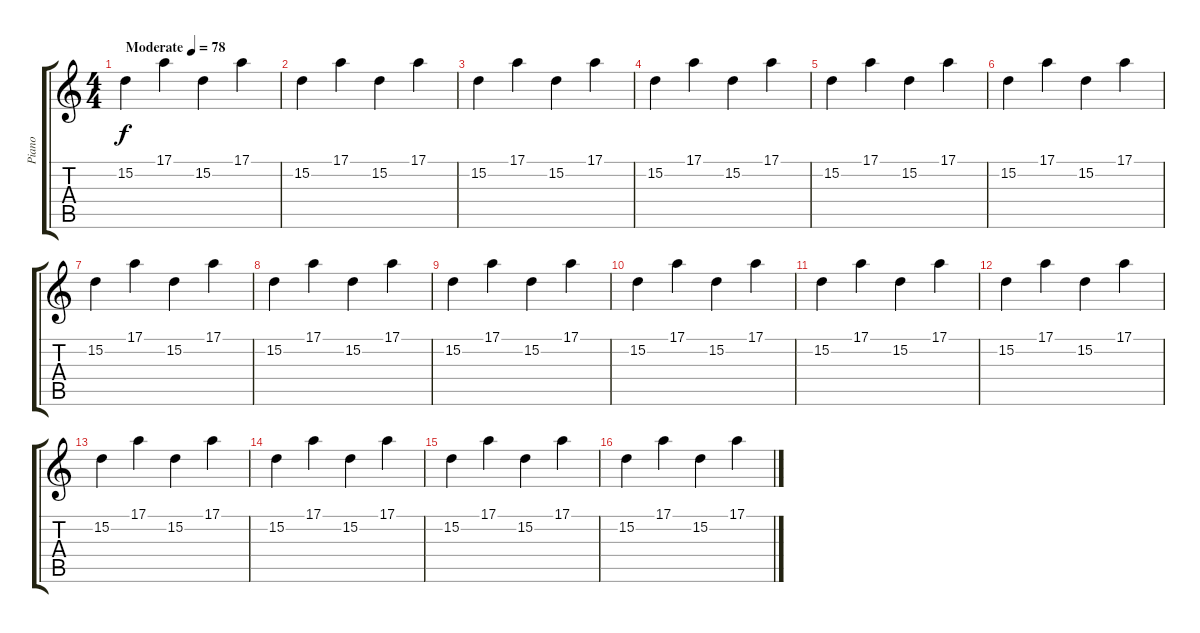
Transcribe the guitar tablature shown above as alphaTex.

\track ("Piano" "Piano") {instrument brightacousticpiano}
\staff {score tabs}
\tuning (E4 B3 G3 D3 A2 E2) {hide}
\ts (4 4)
\tempo (78 "Moderate")
\clef g2
\ks c
15.2.4{dy f instrument brightacousticpiano} 17.1.4 15.2.4 17.1.4 |
15.2.4 17.1.4 15.2.4 17.1.4 |
15.2.4 17.1.4 15.2.4 17.1.4 |
15.2.4 17.1.4 15.2.4 17.1.4 |
15.2.4 17.1.4 15.2.4 17.1.4 |
15.2.4 17.1.4 15.2.4 17.1.4 |
15.2.4 17.1.4 15.2.4 17.1.4 |
15.2.4 17.1.4 15.2.4 17.1.4 |
15.2.4 17.1.4 15.2.4 17.1.4 |
15.2.4 17.1.4 15.2.4 17.1.4 |
15.2.4 17.1.4 15.2.4 17.1.4 |
15.2.4 17.1.4 15.2.4 17.1.4 |
15.2.4 17.1.4 15.2.4 17.1.4 |
15.2.4 17.1.4 15.2.4 17.1.4 |
15.2.4 17.1.4 15.2.4 17.1.4 |
15.2.4 17.1.4 15.2.4 17.1.4
